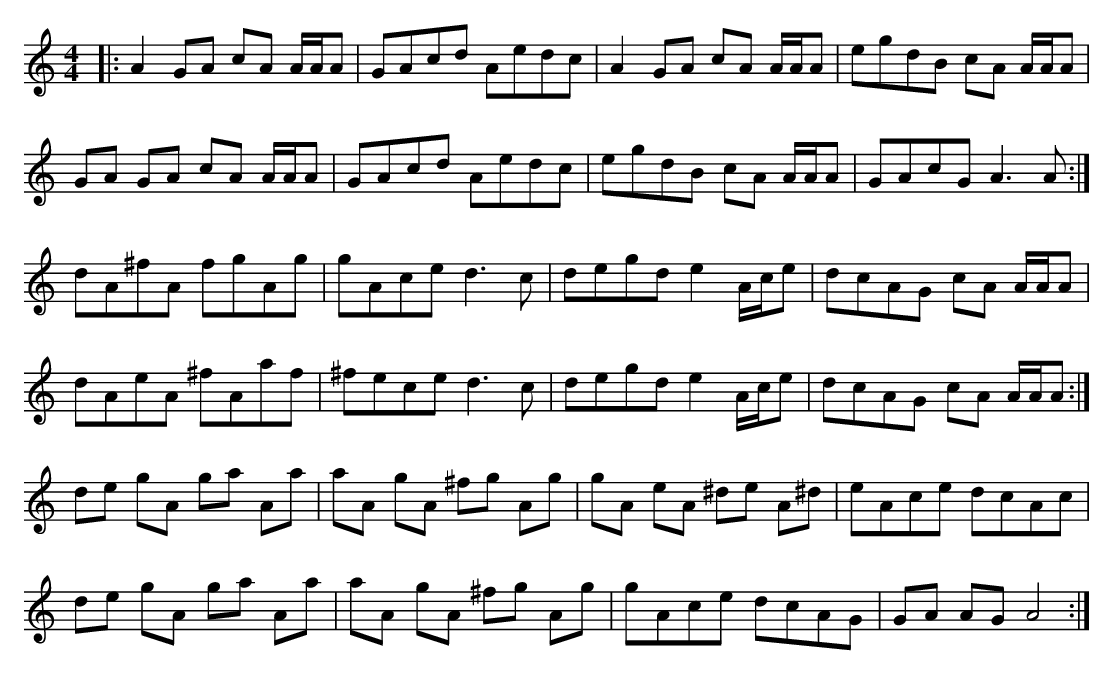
X:1
M:4/4
K:Amin
|:A2 GA cA A/A/A|GAcd Aedc|A2 GA cA A/A/A|egdB cA A/A/A|
GA GA cA A/A/A|GAcd Aedc|egdB cA A/A/A|GAcG A3 A:|
dA^fA fgAg|gAce d3 c|degd e2 A/c/e|dcAG cA A/A/A|
dAeA ^fAaf|^fece d3 c|degd e2 A/c/e|dcAG cA A/A/A:|
de gA ga Aa|aA gA ^fg Ag|gA eA ^de A^d|eAce dcAc|
de gA ga Aa|aA gA ^fg Ag|gAce dcAG|GA AG A4:|
